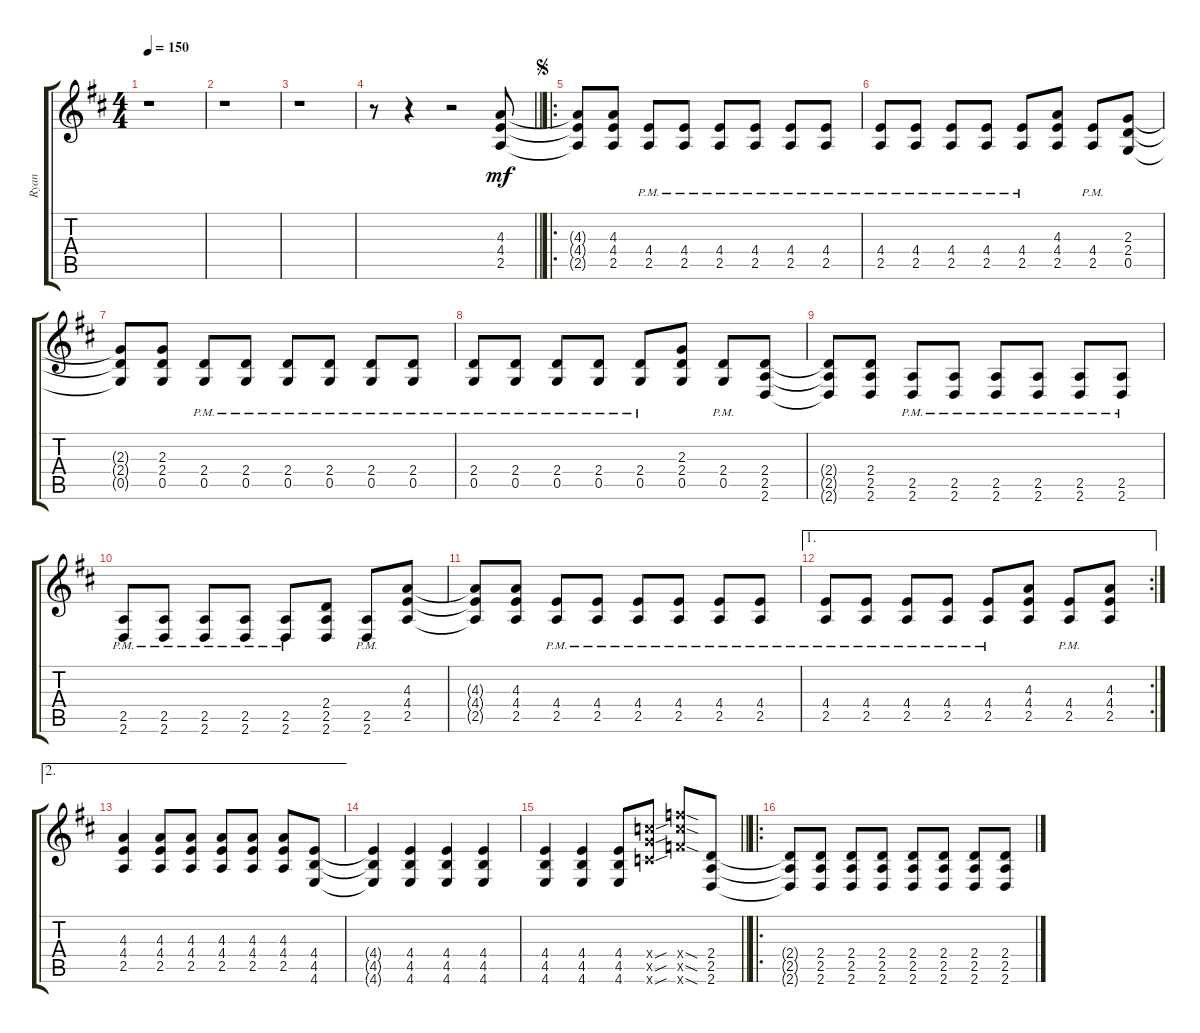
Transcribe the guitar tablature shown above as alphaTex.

\track ("Ryan" "Ryan") {instrument overdrivenguitar}
\staff {score tabs}
\tuning (D4 A3 F3 C3 G2 C2) {hide}
\ts (4 4)
\tempo 150
\clef g2
\ks d
r.1{dy mf instrument overdrivenguitar} |
r.1 |
r.1 |
\barLineRight lightlight
r.8 r.4 r.2 (4.3 4.4 2.5).8 |
\ro
\jump segno
(4.3{t} 4.4{t} 2.5{t}).8 (4.3 4.4 2.5).8 (4.4{pm} 2.5{pm}).8 (4.4{pm} 2.5{pm}).8 (4.4{pm} 2.5{pm}).8 (4.4{pm} 2.5{pm}).8 (4.4{pm} 2.5{pm}).8 (4.4{pm} 2.5{pm}).8 |
(4.4{pm} 2.5{pm}).8 (4.4{pm} 2.5{pm}).8 (4.4{pm} 2.5{pm}).8 (4.4{pm} 2.5{pm}).8 (4.4{pm} 2.5{pm}).8 (4.3 4.4 2.5).8 (4.4{pm} 2.5{pm}).8 (2.3 2.4 0.5).8 |
(2.3{t} 2.4{t} 0.5{t}).8 (2.3 2.4 0.5).8 (2.4{pm} 0.5{pm}).8 (2.4{pm} 0.5{pm}).8 (2.4{pm} 0.5{pm}).8 (2.4{pm} 0.5{pm}).8 (2.4{pm} 0.5{pm}).8 (2.4{pm} 0.5{pm}).8 |
(2.4{pm} 0.5{pm}).8 (2.4{pm} 0.5{pm}).8 (2.4{pm} 0.5{pm}).8 (2.4{pm} 0.5{pm}).8 (2.4{pm} 0.5{pm}).8 (2.3 2.4 0.5).8 (2.4{pm} 0.5{pm}).8 (2.4 2.5 2.6).8 |
(2.4{t} 2.5{t} 2.6{t}).8 (2.4 2.5 2.6).8 (2.5{pm} 2.6{pm}).8 (2.5{pm} 2.6{pm}).8 (2.5{pm} 2.6{pm}).8 (2.5{pm} 2.6{pm}).8 (2.5{pm} 2.6{pm}).8 (2.5{pm} 2.6{pm}).8 |
(2.5{pm} 2.6{pm}).8 (2.5{pm} 2.6{pm}).8 (2.5{pm} 2.6{pm}).8 (2.5{pm} 2.6{pm}).8 (2.5{pm} 2.6{pm}).8 (2.4 2.5 2.6).8 (2.5{pm} 2.6{pm}).8 (4.3 4.4 2.5).8 |
(4.3{t} 4.4{t} 2.5{t}).8 (4.3 4.4 2.5).8 (4.4{pm} 2.5{pm}).8 (4.4{pm} 2.5{pm}).8 (4.4{pm} 2.5{pm}).8 (4.4{pm} 2.5{pm}).8 (4.4{pm} 2.5{pm}).8 (4.4{pm} 2.5{pm}).8 |
\ae 1
\rc 2
(4.4{pm} 2.5{pm}).8 (4.4{pm} 2.5{pm}).8 (4.4{pm} 2.5{pm}).8 (4.4{pm} 2.5{pm}).8 (4.4{pm} 2.5{pm}).8 (4.3 4.4 2.5).8 (4.4{pm} 2.5{pm}).8 (4.3 4.4 2.5).8 |
\ae 2
(4.3 4.4 2.5).4 (4.3 4.4 2.5).8 (4.3 4.4 2.5).8 (4.3 4.4 2.5).8 (4.3 4.4 2.5).8 (4.3 4.4 2.5).8 (4.4 4.5 4.6).8 |
(4.4{t} 4.5{t} 4.6{t}).4 (4.4 4.5 4.6).4 (4.4 4.5 4.6).4 (4.4 4.5 4.6).4 |
\barLineRight lightlight
(4.4 4.5 4.6).4 (4.4 4.5 4.6).4 (4.4 4.5 4.6).8 (12.4{sou x} 12.5{sou x} 12.6{sou x}).8 (17.4{sod x} 17.5{sod x} 17.6{sod x}).8 (2.4 2.5 2.6).8 |
\ro
(2.4{t} 2.5{t} 2.6{t}).8 (2.4 2.5 2.6).8 (2.4 2.5 2.6).8 (2.4 2.5 2.6).8 (2.4 2.5 2.6).8 (2.4 2.5 2.6).8 (2.4 2.5 2.6).8 (2.4 2.5 2.6).8
